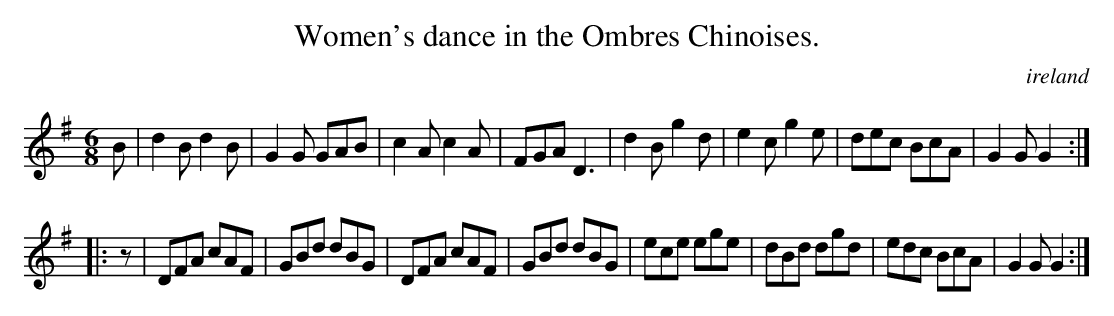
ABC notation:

X:1
T:Women's dance in the Ombres Chinoises.
O:ireland
M:6/8
K:G
B|\
d2B d2B| G2G GAB| c2A c2A| FGA D3|\
d2B g2d| e2c g2e| dec BcA| G2G G2::
z|\
DFA cAF| GBd dBG| DFA cAF| GBd dBG|\
ece ege| dBd dgd| edc BcA| G2G G2:|
